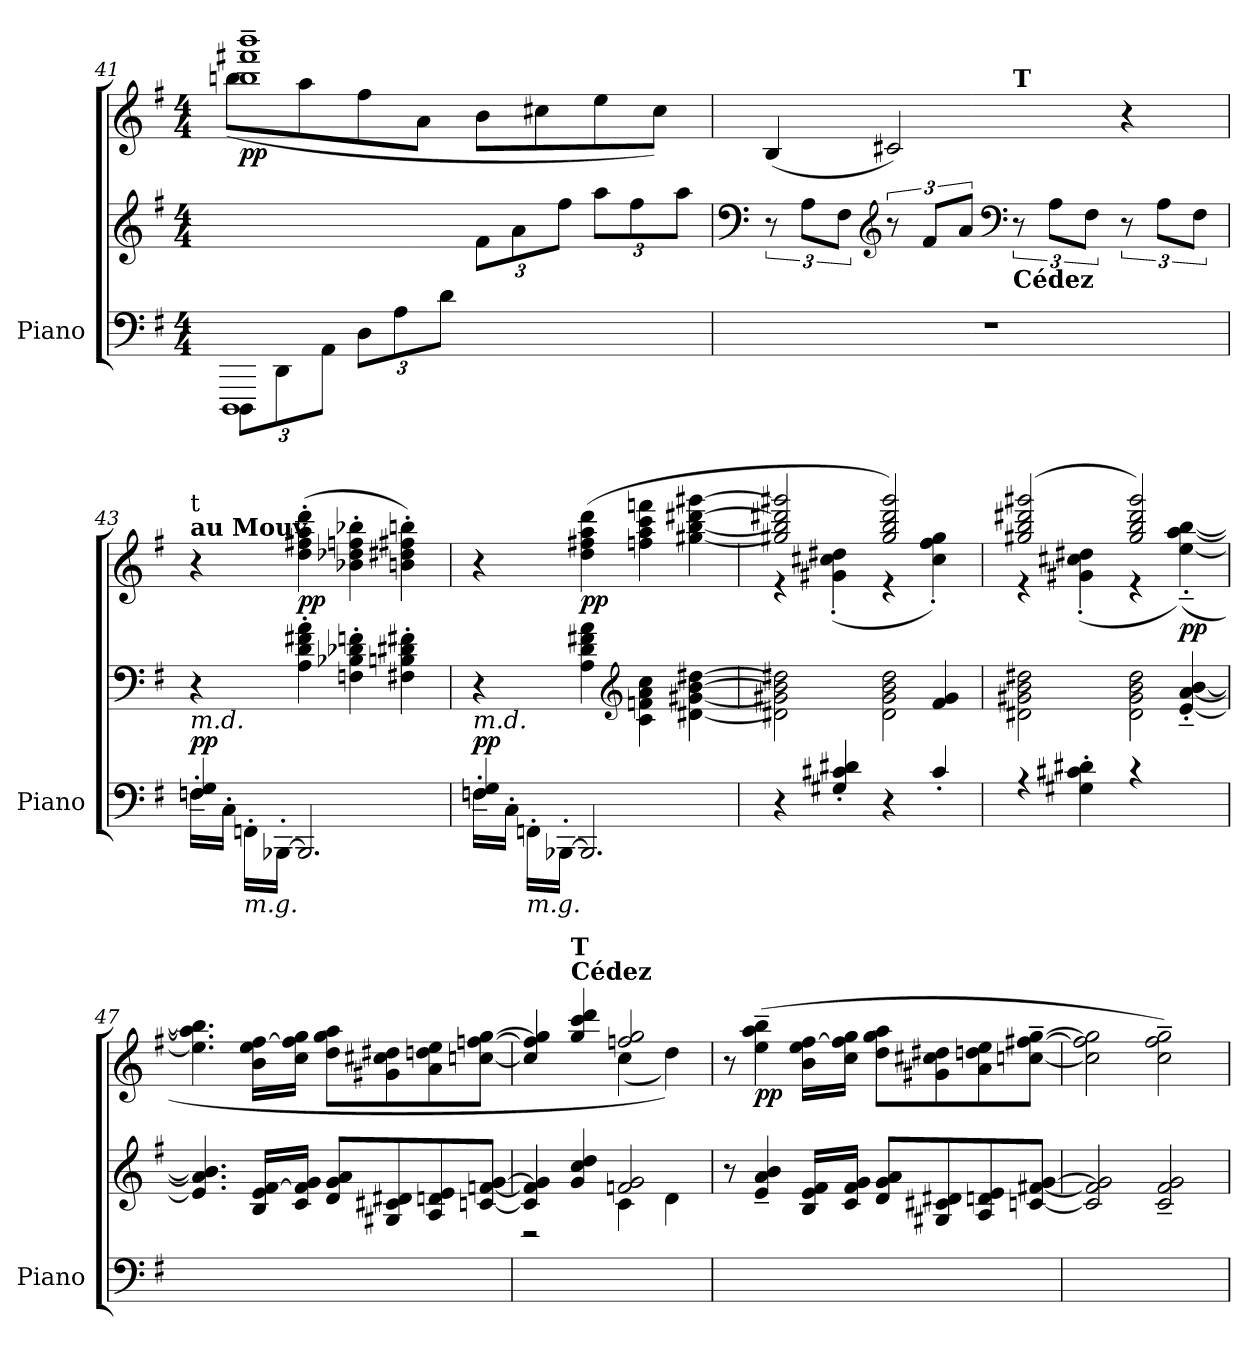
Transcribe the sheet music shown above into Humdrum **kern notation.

**kern	**kern	**kern	**dynam
*part1	*part1	*part1	*part1
*staff3	*staff2	*staff1	*staff1/2/3
*I"Piano	*	*	*
*I'Piano	*	*	*
!!LO:LB:g=z
*clefF4	*clefG2	*clefG2	*
*k[f#]	*k[f#]	*k[f#]	*
*M4/4	*M4/4	*M4/4	*
*Xbrackettup	*	*	*
=41	=41	=41	=41
*^	*^	*^	*
!	!	!	!	!	!	!LO:DY:b
12DDD\L	1DDD	2ryy	1ryy	1bbn~ 1fff#X~ 1bbb~	(>8bb\L	pp
12DD\	.	.	.	.	.	.
.	.	.	.	.	8aa\	.
12AA\J	.	.	.	.	.	.
12D\L	.	.	.	.	8ff#\	.
12A\	.	.	.	.	.	.
.	.	.	.	.	8a\J	.
12d\J	.	.	.	.	.	.
*	*	*Xbrackettup	*	*	*	*
2ryy	.	12f#\L	.	.	8b\L	.
.	.	12a\	.	.	.	.
.	.	.	.	.	8cc#X\	.
.	.	12ff#\J	.	.	.	.
.	.	12aa\L	.	.	8ee\	.
.	.	12ff#\	.	.	.	.
.	.	.	.	.	8cc#\J)	.
.	.	12aa\J	.	.	.	.
*v	*v	*	*	*	*	*
*	*v	*v	*	*	*
=42	=42	=42	=42	=42
*	*clefF4	*	*	*
*	*brackettup	*	*	*
1r	12r	(<4B/	2ryy	.
.	12A\L	.	.	.
.	12F#\J	.	.	.
*	*clefG2	*	*	*
.	12r	2c#X/)	.	.
.	12f#/L	.	.	.
.	12a/J	.	.	.
*	*clefF4	*	*	*
!	!	!	!LO:TX:a:B:t=T	!
!	!LO:TX:b:B:t=Cédez	!	!	!
.	12r	.	2ryy	.
.	12A\L	.	.	.
.	12F#\J	.	.	.
.	12r	4r	.	.
.	12A\L	.	.	.
.	12F#\J	.	.	.
*	*	*v	*v	*
!!LO:LB:g=z
=43	=43	=43	=43
*	*	*MM52	*
*^	*	*	*
!	!	!	!LO:TX:a:B:t=au Mouv	!
!	!	!	!LO:TX:a:t=t	!
!LO:TX:a:i:t=m.d.	!	!	!	!
!	!	!	!	!LO:DY:a=3
16F'\LL	4Fn/~ 4G/~	4r	4r	pp
16C'\JJ	.	.	.	.
!LO:TX:b:i:t=m.g.	!	!	!	!
16FFn'\LL	.	.	.	.
[16BBB-X'\JJ	.	.	.	.
!	!	!	!	!LO:DY:b
4ryy	2.BBB-/]	4A\' 4d\' 4f#X\' 4a\'	(>4dd\' 4ff#X\' 4aa\' 4ddd\'	pp
2ryy	.	4Fn\' 4B-X\' 4d-X\' 4fn\'	4b-X\' 4dd-X\' 4ffn\' 4bb-X\'	.
.	.	4F#X\' 4Bn\' 4d#X\' 4f#X\'	4bn\' 4dd#X\' 4ff#X\' 4bbn\')	.
=44	=44	=44	=44	=44
!LO:TX:a:i:t=m.d.	!	!	!	!
!	!	!	!	!LO:DY:a=3
16F'\LL	4Fn/~ 4G/~	4r	4r	pp
16C'\JJ	.	.	.	.
!LO:TX:b:i:t=m.g.	!	!	!	!
16FFn'\LL	.	.	.	.
[16BBB-X'\JJ	.	.	.	.
!	!	!	!	!LO:DY:b
4ryy	2.BBB-/]	4A\ 4d\ 4f#X\ 4a\	(>4dd\ 4ff#X\ 4aa\ 4ddd\	pp
*	*	*clefG2	*	*
2ryy	.	4c\ 4fn\ 4a\ 4cc\	4ffn\ 4aa\ 4ccc\ 4fffn\	.
.	.	[4d#X\ [4g#X\ [4b\ [4dd#X\	[4gg#X\ [4bb\ [4ddd#X\ [4ggg#X\	.
*v	*v	*	*	*
=45	=45	=45	=45
*	*^	*^	*
4r	2d#X\] 2g#X\] 2b\] 2dd#X\]	2reyy	2gg#X/] 2bb/] 2ddd#X/] 2ggg#X/]	4r	.
4G#X/' 4c#X/' 4d#X/'	.	.	.	(<4g#X\' 4cc#X\' 4dd#X\'	.
4r	2d#\ 2g#\ 2b\ 2dd#\	4rcyy	2gg#/ 2bb/ 2ddd#/ 2ggg#/)	4r	.
4c#'/	.	4f#/ 4g#/	.	4cc#\' 4ff#\' 4gg#\')	.
!!LO:PB:g=z	!!
=46	=46	=46	=46	=46	=46
4rA	2d#X\ 2g#X\ 2b\ 2dd#X\	2.ryy	(>2gg#X/ 2bb/ 2ddd#X/ 2ggg#X/	4r	.
4G#X\' 4c#X\' 4d#X\'	.	.	.	(<4g#X\' 4cc#X\' 4dd#X\'	.
4rc	2d#\ 2g#\ 2b\ 2dd#\	.	2gg#/ 2bb/ 2ddd#/ 2ggg#/)	4r	.
!	!	!	!	!	!LO:DY:b
4ryy	.	[4e/'~ [4a/'~ [4b/'~	.	(>[4ee\~' [4aa\~' [4bb\~')	pp
*	*v	*v	*	*	*
*	*	*v	*v	*
=47	=47	=47	=47
1ryy	4.e/] 4.a/] 4.b/]	4.ee\] 4.aa\] 4.bb\]	.
.	16B/ 16e/ [16f#/LL	16b\ 16ee\ [16ff#\LL	.
.	16c/ 16f#/] 16g/JJ	16cc\ 16ff#\] 16gg\JJ	.
.	8d/ 8g/ 8a/L	8dd\ 8gg\ 8aa\L	.
.	8G#X/ 8c#X/ 8d#X/	8g#X\ 8cc#X\ 8dd#X\	.
.	8A/ 8dn/ 8e/	8a\ 8ddn\ 8ee\	.
.	[8cn/ [8fn/ [8g/J	[8ccn\ [8ffn\ [8gg\J	.
=48	=48	=48	=48
*	*^	*^	*
1ryy	4c/] 4fn/] 4g/]	2r	4cc/] 4ffn/] 4gg/]	2ryy	.
!	!	!	!LO:TX:a:B:t=Cédez	!	!
!	!	!	!LO:TX:a:B:t=T	!	!
.	4g/ 4cc/ 4dd/	.	4gg/ 4ccc/ 4ddd/	.	.
.	2f/ 2g/	4c\	2ff/ 2gg/	(<4cc\	.
.	.	4d\	.	4dd\))	.
!!LO:LB:g=z
=49	=49	=49	=49	=49	=49
!	!	!	!LO:TX:a:B:t=Au Mouv	!	!
!	!	!	!LO:TX:a:t=t	!	!
!	!	!	!LO:TX:a:B:t=T	!	!
*	*v	*v	*	*	*
*	*	*v	*v	*
1ryy	8r	8r	.
!	!	!	!LO:DY:b
.	4e/~ 4a/~ 4b/~	(>4ee\~ 4aa\~ 4bb\~	pp
.	16B/ 16e/ 16f#/LL	16b\ 16ee\ [16ff#\LL	.
.	16c/ 16f#/ 16g/JJ	16cc\ 16ff#\] 16gg\JJ	.
.	8d/ 8g/ 8a/L	8dd\ 8gg\ 8aa\L	.
.	8G#X/ 8c#X/ 8d#X/	8g#X\ 8cc#X\ 8dd#X\	.
.	8A/ 8dn/ 8e/	8a\ 8ddn\ 8ee\	.
.	[8cn/ [8f#X/ [8g/J	[8ccn\~ [8ff#X\~ [8gg\~J	.
=50	=50	=50	=50
1ryy	2c/] 2f#/] 2g/]	2cc\] 2ff#\] 2gg\]	.
.	2c/~ 2f#/~ 2g/~	2cc\~ 2ff#\~ 2gg\~)	.
=	=	=	=
*-	*-	*-	*-
